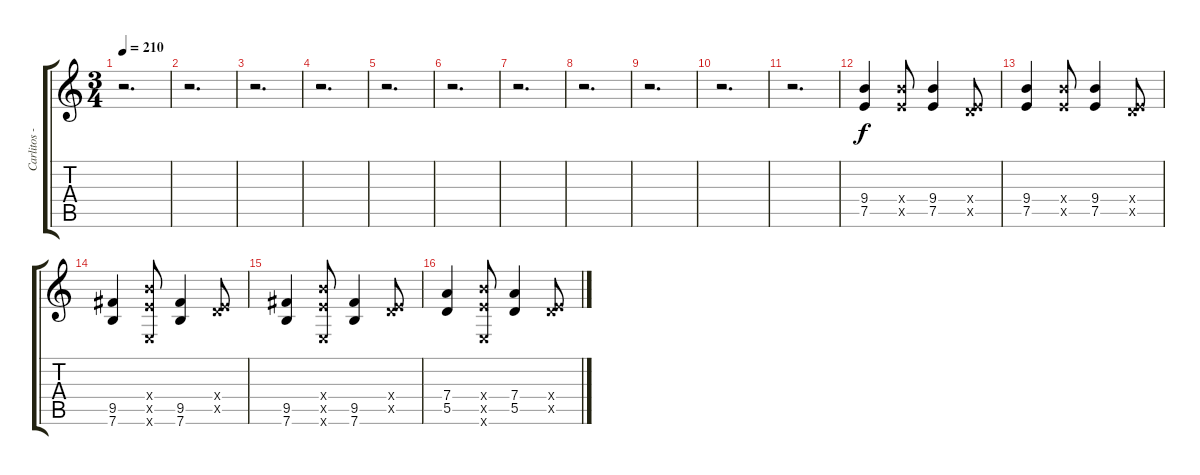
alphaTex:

\track ("Carlitos - Primera Guitarra" "Carlitos -") {instrument distortionguitar}
\staff {score tabs}
\tuning (E4 B3 G3 D3 A2 E2) {hide}
\ts (3 4)
\tempo 210
\clef g2
\ks c
r.2{d dy f} |
r.2{d} |
r.2{d} |
r.2{d} |
r.2{d} |
r.2{d} |
r.2{d} |
r.2{d} |
r.2{d} |
r.2{d} |
r.2{d} |
(9.4 7.5).4{volume 11} (9.4{x} 7.5{x}).8 (9.4 7.5).4 (0.4{x} 7.5{x}).8 |
(9.4 7.5).4 (9.4{x} 7.5{x}).8 (9.4 7.5).4 (0.4{x} 7.5{x}).8 |
(9.5 7.6).4 (9.4{x} 7.5{x} 0.6{x}).8 (9.5 7.6).4 (0.4{x} 7.5{x}).8 |
(9.5 7.6).4 (9.4{x} 7.5{x} 0.6{x}).8 (9.5 7.6).4 (0.4{x} 7.5{x}).8 |
(7.4 5.5).4{volume 7} (9.4{x} 7.5{x} 0.6{x}).8 (7.4 5.5).4 (0.4{x} 7.5{x}).8
